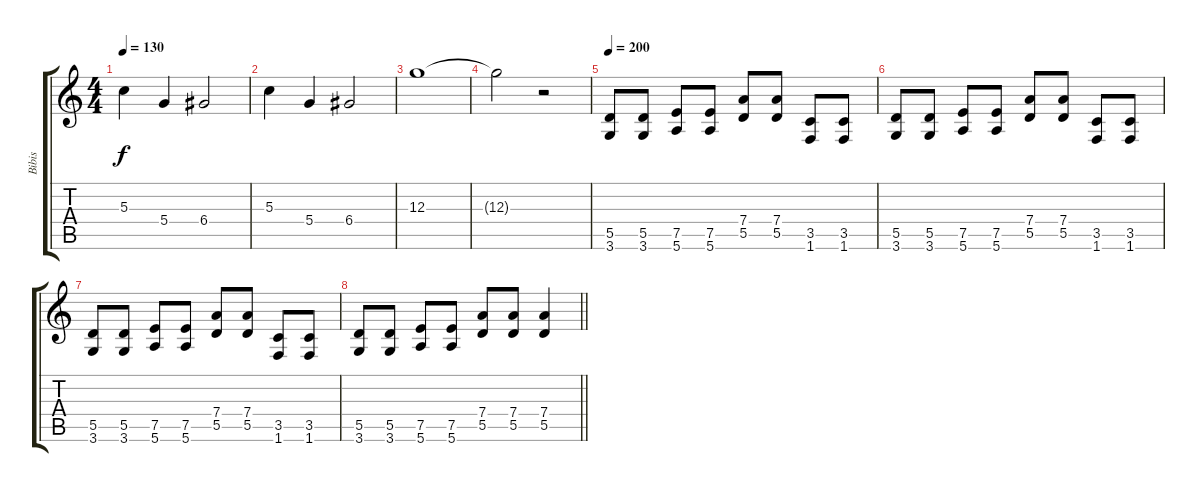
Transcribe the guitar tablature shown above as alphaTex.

\track ("Bibis" "Bibis") {instrument overdrivenguitar}
\staff {score tabs}
\tuning (E4 B3 G3 D3 A2 E2) {hide}
\ts (4 4)
\tempo 130
\clef g2
\ks c
5.3.4{dy f} 5.4.4 6.4.2 |
5.3.4 5.4.4 6.4.2 |
12.3.1 |
12.3{t}.2 r.2 |
\tempo 200
(5.5 3.6).8 (5.5 3.6).8 (7.5 5.6).8 (7.5 5.6).8 (7.4 5.5).8 (7.4 5.5).8 (3.5 1.6).8 (3.5 1.6).8 |
(5.5 3.6).8 (5.5 3.6).8 (7.5 5.6).8 (7.5 5.6).8 (7.4 5.5).8 (7.4 5.5).8 (3.5 1.6).8 (3.5 1.6).8 |
(5.5 3.6).8 (5.5 3.6).8 (7.5 5.6).8 (7.5 5.6).8 (7.4 5.5).8 (7.4 5.5).8 (3.5 1.6).8 (3.5 1.6).8 |
\barLineRight lightlight
(5.5 3.6).8 (5.5 3.6).8 (7.5 5.6).8 (7.5 5.6).8 (7.4 5.5).8 (7.4 5.5).8 (7.4 5.5).4
